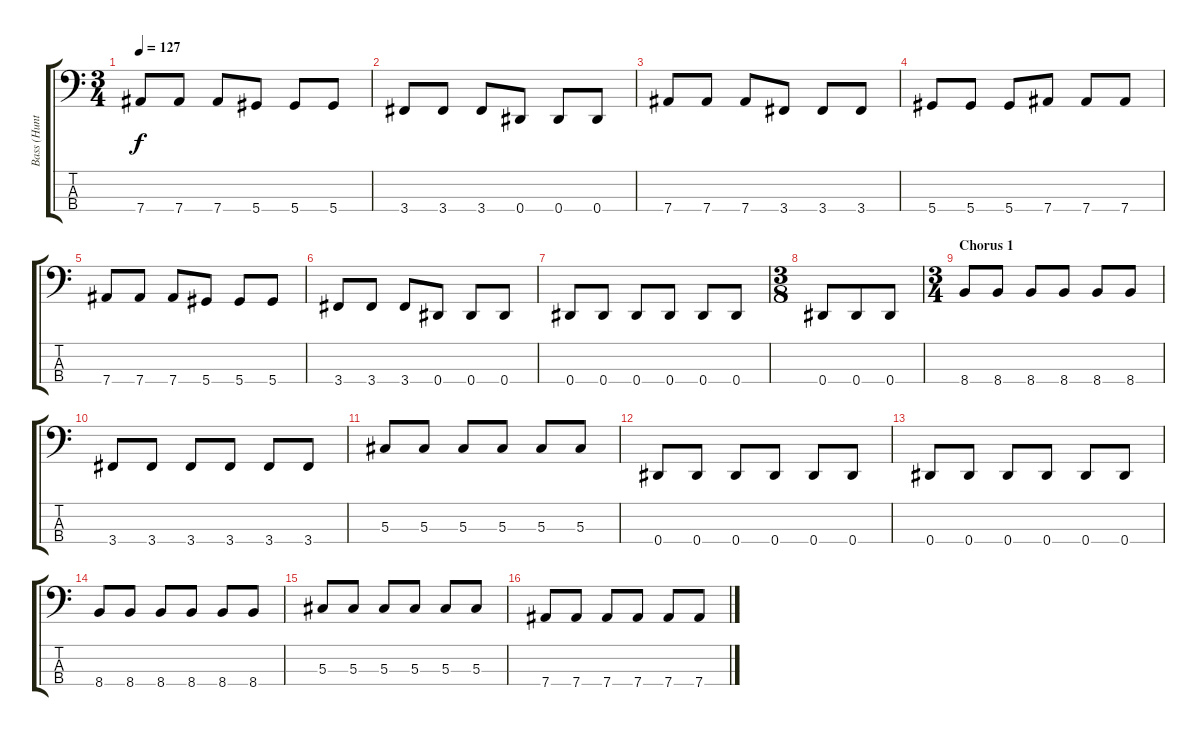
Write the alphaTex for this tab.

\track ("Bass (Hunter)" "Bass (Hunt") {instrument electricbasspick}
\staff {score tabs}
\tuning (Gb2 Db2 Ab1 Eb1) {hide}
\ts (3 4)
\tempo 127
\clef f4
\ks c
7.4.8{dy f} 7.4.8 7.4.8 5.4.8 5.4.8 5.4.8 |
3.4.8 3.4.8 3.4.8 0.4.8 0.4.8 0.4.8 |
7.4.8{instrument electricbassfinger} 7.4.8 7.4.8 3.4.8 3.4.8 3.4.8 |
5.4.8 5.4.8 5.4.8 7.4.8 7.4.8 7.4.8 |
7.4.8 7.4.8 7.4.8 5.4.8 5.4.8 5.4.8 |
3.4.8 3.4.8 3.4.8 0.4.8{instrument electricbasspick} 0.4.8 0.4.8 |
0.4.8 0.4.8 0.4.8 0.4.8 0.4.8 0.4.8 |
\ts (3 8)
0.4.8 0.4.8 0.4.8 |
\ts (3 4)
\section ("" "Chorus 1")
8.4.8 8.4.8 8.4.8 8.4.8 8.4.8 8.4.8 |
3.4.8 3.4.8 3.4.8 3.4.8 3.4.8 3.4.8 |
5.3.8 5.3.8 5.3.8 5.3.8 5.3.8 5.3.8 |
0.4.8 0.4.8 0.4.8 0.4.8 0.4.8 0.4.8 |
0.4.8 0.4.8 0.4.8 0.4.8 0.4.8 0.4.8 |
8.4.8 8.4.8 8.4.8 8.4.8 8.4.8 8.4.8 |
5.3.8 5.3.8 5.3.8 5.3.8 5.3.8 5.3.8 |
7.4.8 7.4.8 7.4.8 7.4.8 7.4.8 7.4.8
